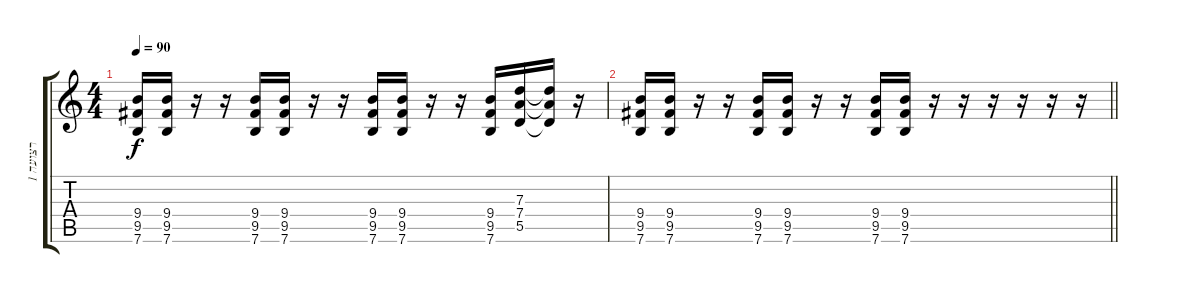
\track ("רצועה 1" "רצועה 1") {instrument distortionguitar}
\staff {score tabs}
\tuning (E4 B3 G3 D3 A2 E2) {hide}
\ts (4 4)
\tempo 90
\clef g2
\ks c
(9.4 9.5 7.6).16{dy f} (9.4 9.5 7.6).16 r.16 r.16 (9.4 9.5 7.6).16 (9.4 9.5 7.6).16 r.16 r.16 (9.4 9.5 7.6).16 (9.4 9.5 7.6).16 r.16 r.16 (9.4 9.5 7.6).16 (7.3 7.4 5.5).16 (7.3{t} 7.4{t} 5.5{t}).16 r.16 |
\barLineRight lightlight
(9.4 9.5 7.6).16 (9.4 9.5 7.6).16 r.16 r.16 (9.4 9.5 7.6).16 (9.4 9.5 7.6).16 r.16 r.16 (9.4 9.5 7.6).16 (9.4 9.5 7.6).16 r.16 r.16 r.16 r.16 r.16 r.16
